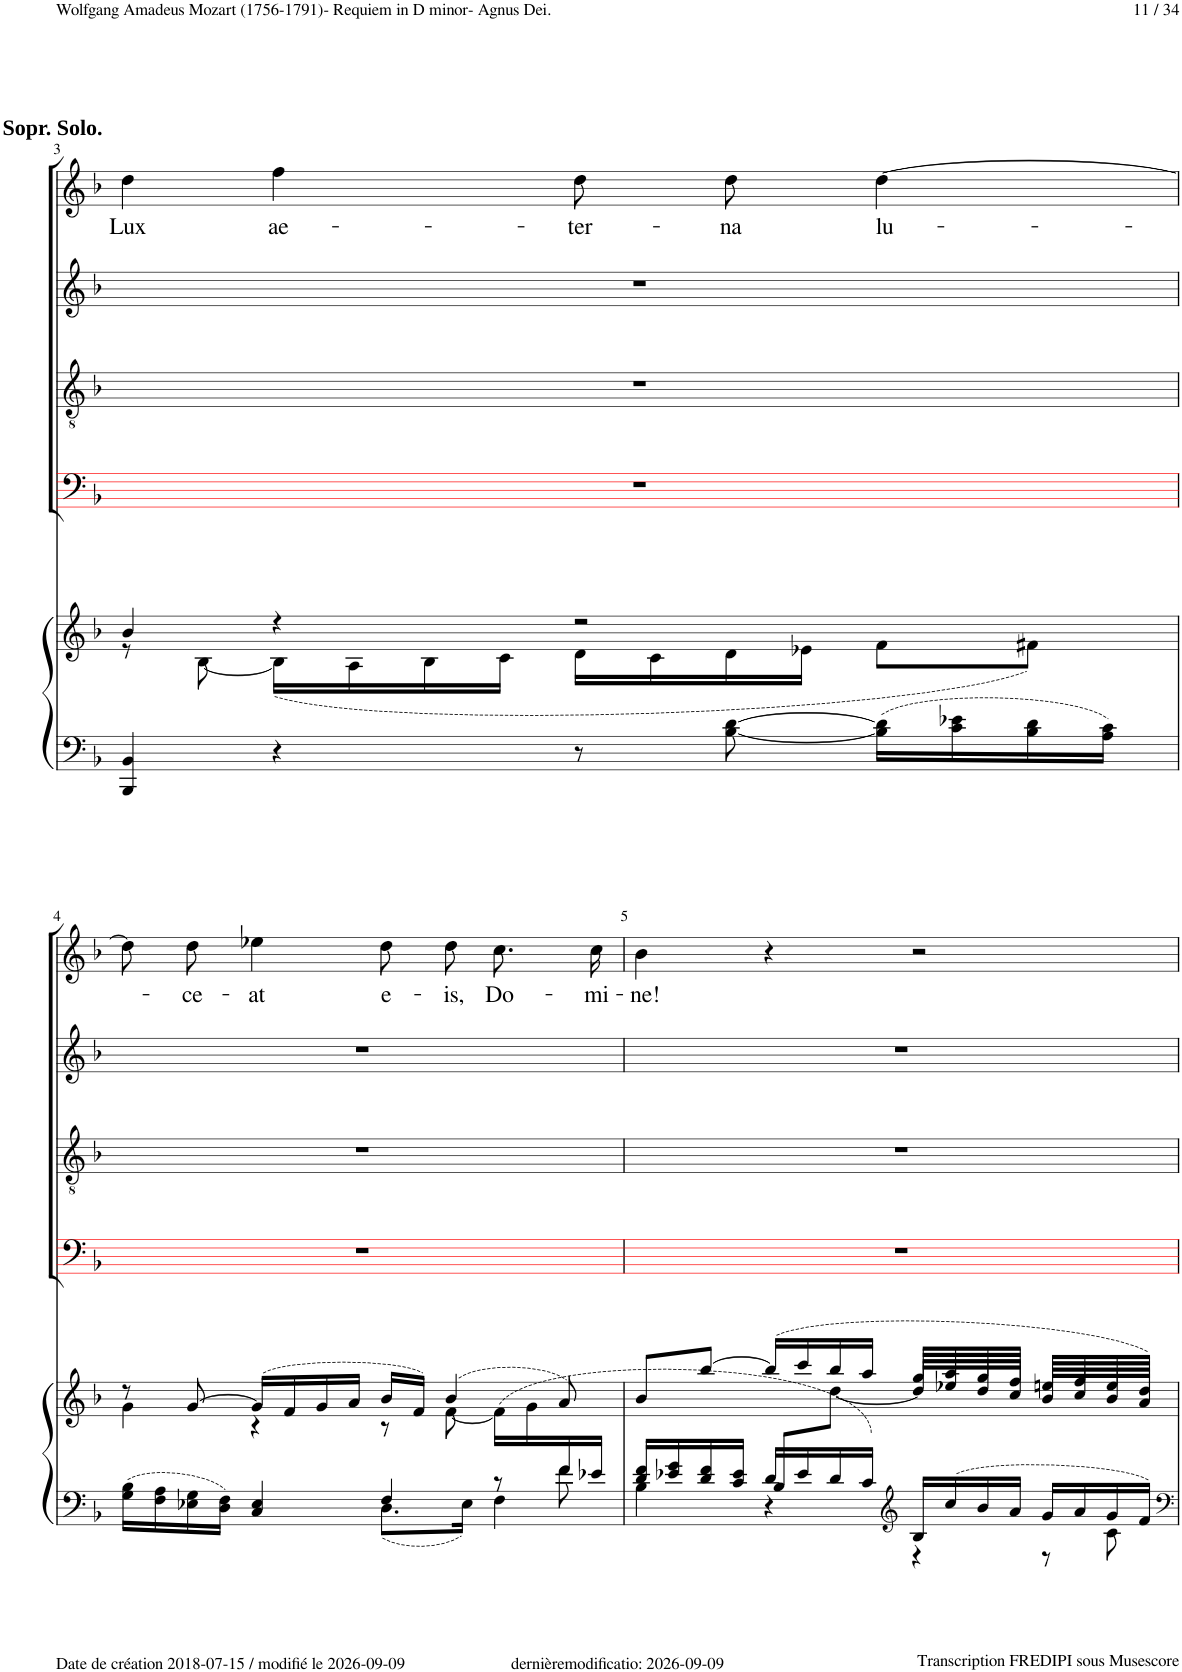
**kern	**kern	**kern	**kern	**kern	**kern	**text	**kern	**text
*part6	*part6	*part5	*part4	*part3	*part2	*part2	*part1	*part1
*staff7	*staff6	*staff5	*staff4	*staff3	*staff2	*staff2	*staff1	*staff1
*I"Piano	*	*I"Basse	*I"Tenor	*I"Alto	*I"Soprano	*	*I"Soprano	*
*I'Pno	*	*	*	*	*	*	*I'S.	*
!!LO:PB:g=z
*clefF4	*clefG2	*clefF4	*clefGv2	*clefG2	*clefG2	*	*clefG2	*
*	*	*ITrd8c14	*	*	*	*	*	*
*k[b-]	*k[b-]	*k[b-]	*k[b-]	*k[b-]	*k[b-]	*	*k[b-]	*
*M4/4	*M4/4	*M4/4	*M4/4	*M4/4	*M4/4	*	*M4/4	*
*met(c)	*met(c)	*met(c)	*met(c)	*met(c)	*met(c)	*	*met(c)	*
=3	=3	=3	=3	=3	=3	=3	=3	=3
*	*^	*	*	*	*	*	*	*
!	!	!	!	!	!	!	!	!LO:TX:a:B:t=Sopr. Solo.	!
!	!	!	!	!	!	!LO:TX:a:B:t=Sopr. Solo.	!	!	!
!	!	!	!	!	!	!	!LO:LY:b	!	!
4BBB-/ 4BB-/	4b-/	8r	1r	1r	1r	4dd\	Lux	4dd!	Lux
.	.	[8B-\	.	.	.	.	.	.	.
!	!	!	!	!	!	!	!LO:LY:b	!	!
4r	4r	(16B-\LL]	.	.	.	4ff\	ae-	4ff!	ae-
.	.	16A\	.	.	.	.	.	.	.
.	.	16B-\	.	.	.	.	.	.	.
.	.	16c\JJ	.	.	.	.	.	.	.
!	!	!	!	!	!	!	!LO:LY:b	!	!
8r	2r	16d\LL	.	.	.	8dd\L	-ter-	8dd!\L	-ter-
.	.	16c\	.	.	.	.	.	.	.
!	!	!	!	!	!	!	!LO:LY:b	!	!
[8B-\ [8d\	.	16d\	.	.	.	8dd\J	-na	8dd!\J	-na
.	.	16e-X\JJ	.	.	.	.	.	.	.
!	!	!	!	!	!	!	!LO:LY:b	!	!
16B-\] 16d\]LL	.	8f\L	.	.	.	4dd\	lu-	[4dd!	lu-
16c\ 16e-X\	.	.	.	.	.	.	.	.	.
16B-\ 16d\	.	8f#X\J)	.	.	.	.	.	.	.
16A\ 16c\JJ	.	.	.	.	.	.	.	.	.
!!LO:LB:g=z
=4	=4	=4	=4	=4	=4	=4	=4	=4	=4
*^	*	*	*	*	*	*	*	*	*
*	*^	*	*	*	*	*	*	*	*	*
2..ryy	16G\ 16B-\LL	2ryy	8r	4g\	1r	1r	1r	8dd\L	.	8dd!\L]	.
.	16F\ 16A\	.	.	.	.	.	.	.	.	.	.
!	!	!	!	!	!	!	!	!	!LO:LY:b	!	!
.	16E-X\ 16G\	.	[8g/	.	.	.	.	8dd\J	-ce-	8dd!\J	-ce-
.	16D\ 16F\JJ	.	.	.	.	.	.	.	.	.	.
!	!	!	!	!	!	!	!	!	!LO:LY:b	!	!
.	4C/ 4E-/	.	(16g/LL]	4r	.	.	.	4ee-X\	-at	4ee-X!	-at
.	.	.	16f/	.	.	.	.	.	.	.	.
.	.	.	16g/	.	.	.	.	.	.	.	.
.	.	.	16a/JJ	.	.	.	.	.	.	.	.
!	!	!	!	!	!	!	!	!	!LO:LY:b	!	!
.	4F/	8.D\L	16b-/LL	8r	.	.	.	8dd\L	e-	8dd!\L	e-
.	.	.	16f/JJ)	.	.	.	.	.	.	.	.
!	!	!	!	!	!	!	!	!	!LO:LY:b	!	!
.	.	.	(4b-/	[8f\	.	.	.	8dd\J	-is,	8dd!\J	-is,
.	.	16E-\Jk	.	.	.	.	.	.	.	.	.
!	!	!	!	!	!	!	!	!	!LO:LY:b	!	!
.	8r	4F\	.	(16f\LL]	.	.	.	8.cc\L	Do-	8.cc!\L	Do-
.	.	.	.	16g\	.	.	.	.	.	.	.
16f/	8f\	.	8a/)	8ryy	.	.	.	.	.	.	.
!	!	!	!	!	!	!	!	!	!LO:LY:b	!	!
16e-X/JJ	.	.	.	.	.	.	.	16cc\Jk	-mi-	16cc!\Jk	-mi-
=5	=5	=5	=5	=5	=5	=5	=5	=5	=5	=5	=5
*	*	*^	*	*	*	*	*	*	*	*	*
!	!	!	!	!	!	!	!	!	!	!LO:LY:b	!	!
16d/ 16f/LL	4ryy	4B-\	4ryy	8b-/L	4ryy	1r	1r	1r	4b-\	-ne!	4b-!	-ne!
16e-X/ 16g/	.	.	.	.	.	.	.	.	.	.	.	.
16d/ 16f/	.	.	.	[8bb-/J	.	.	.	.	.	.	.	.
16c/ 16e-/JJ	.	.	.	.	.	.	.	.	.	.	.	.
16d/LL	8B-/L	4r	4ryy	(16bb-/LL]	8ryy	.	.	.	4r	.	4r	.
16e-/	.	.	.	16ccc/	.	.	.	.	.	.	.	.
16d/	2ryy	.	.	16bb-/	[8dd\J	.	.	.	.	.	.	.
16c/JJ)	.	.	.	16aa/JJ	.	.	.	.	.	.	.	.
*clefG2	*	*	*	*	*	*	*	*	*	*	*	*
2ryy	.	16B-/LL	4r	16gg/LL	16dd/LL]	.	.	.	2r	.	2r	.
.	.	16cc/	.	16aa/	16ee-X/	.	.	.	.	.	.	.
.	.	16b-/	.	16gg/	16dd/	.	.	.	.	.	.	.
.	.	16a/JJ	.	16ff/JJ	16cc/JJ	.	.	.	.	.	.	.
.	.	16g/LL	8r	16een/LL	16b-/LL	.	.	.	.	.	.	.
.	.	16a/	.	16ff/	16cc/	.	.	.	.	.	.	.
.	8ryy	16g/	8c\	16ee/	16b-/	.	.	.	.	.	.	.
.	.	16f/JJ	.	16dd/JJ)	16a/JJ	.	.	.	.	.	.	.
*v	*v	*v	*v	*	*	*	*	*	*	*	*	*
*	*v	*v	*	*	*	*	*	*	*
=	=	=	=	=	=	=	=	=
*-	*-	*-	*-	*-	*-	*-	*-	*-
